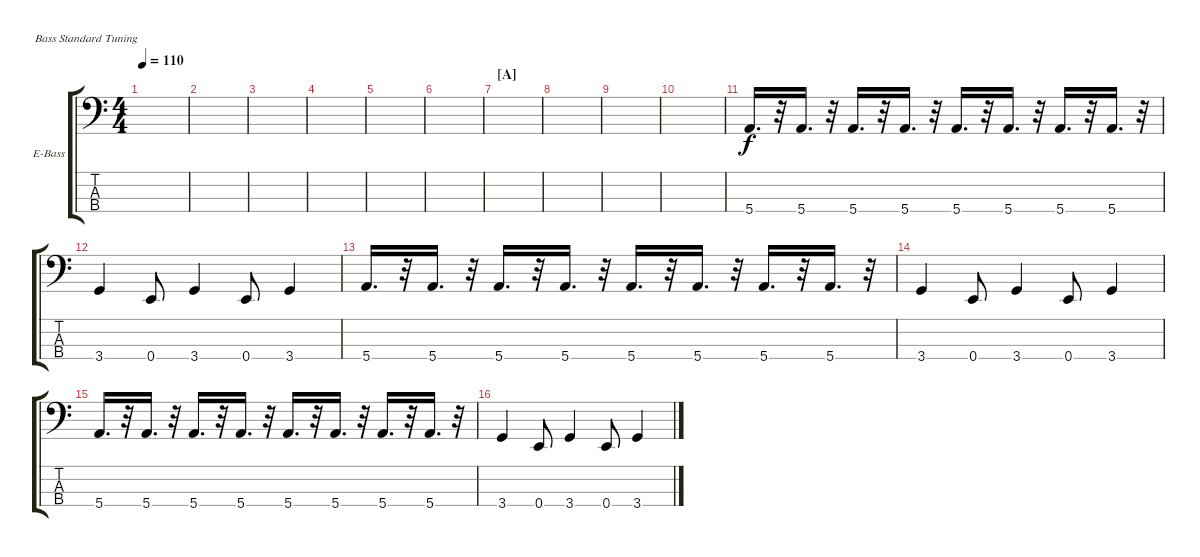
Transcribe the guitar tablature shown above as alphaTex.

\defaultSystemsLayout 4
\bracketExtendMode groupsimilarinstruments
\firstSystemTrackNameOrientation horizontal
\otherSystemsTrackNameOrientation horizontal
\track ("Nikolai Fraiture" "E-Bass") {instrument electricbassfinger}
\staff {score tabs}
\tuning (G2 D2 A1 E1)
\ts (4 4)
\tempo 110
\clef f4
\ks c
|
|
|
|
|
|
\section ("A" "")
|
|
|
|
5.4.16{d} r.32 5.4.16{d} r.32 5.4.16{d} r.32 5.4.16{d} r.32 5.4.16{d} r.32 5.4.16{d} r.32 5.4.16{d} r.32 5.4.16{d} r.32 |
3.4.4 0.4.8 3.4.4 0.4.8 3.4.4 |
5.4.16{d} r.32 5.4.16{d} r.32 5.4.16{d} r.32 5.4.16{d} r.32 5.4.16{d} r.32 5.4.16{d} r.32 5.4.16{d} r.32 5.4.16{d} r.32 |
3.4.4 0.4.8 3.4.4 0.4.8 3.4.4 |
5.4.16{d} r.32 5.4.16{d} r.32 5.4.16{d} r.32 5.4.16{d} r.32 5.4.16{d} r.32 5.4.16{d} r.32 5.4.16{d} r.32 5.4.16{d} r.32 |
3.4.4 0.4.8 3.4.4 0.4.8 3.4.4
